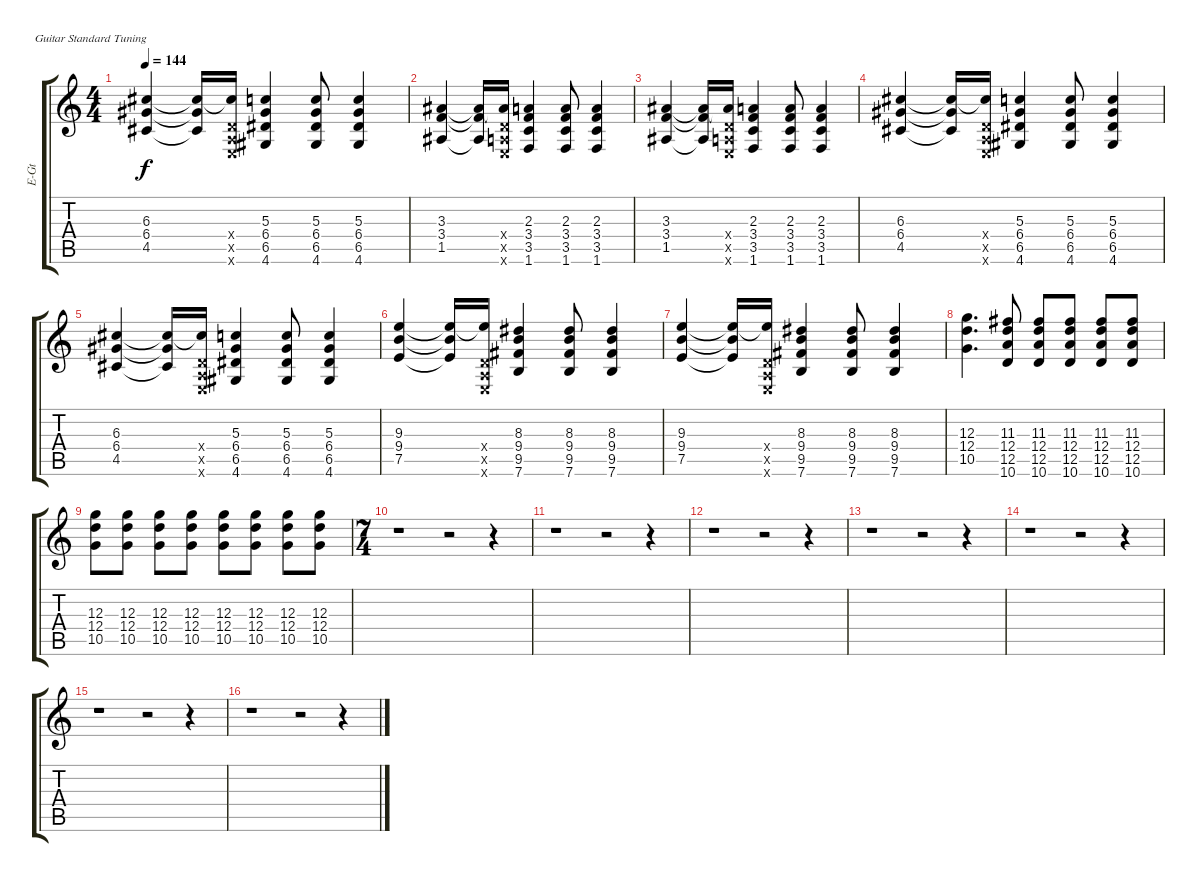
\bracketExtendMode groupsimilarinstruments
\otherSystemsTrackNameOrientation horizontal
\track ("Rhythm Guitar 1" "E-Gt") {instrument distortionguitar}
\staff {score tabs}
\tuning (E4 B3 G3 D3 A2 E2)
\ts (4 4)
\tempo 144
\clef g2
\ks c
(6.3{acc #} 6.4{acc #} 4.5{acc #}).4{dy f beam Up} (6.4{t acc #} 4.5{t acc #} 6.3{t acc #}).16{beam Up} (6.3{t acc #} 0.4{x} 0.5{x} 0.6{x}).16{beam Up} (5.3 6.4{acc #} 6.5{acc #} 4.6{acc #}).4{beam Up} (5.3 6.4{acc #} 6.5{acc #} 4.6{acc #}).8{beam Up} (5.3 6.4{acc #} 6.5{acc #} 4.6{acc #}).4{beam Up} |
(3.3{acc #} 3.4 1.5{acc #}).4{beam Up} (3.4{t} 1.5{t acc #} 3.3{t acc #}).16{beam Up} (3.3{t acc #} 0.4{x} 0.5{x} 0.6{x}).16{beam Up} (2.3 3.4 3.5 1.6).4{beam Up} (2.3 3.4 3.5 1.6).8{beam Up} (2.3 3.4 3.5 1.6).4{beam Up} |
(3.3{acc #} 3.4 1.5{acc #}).4{beam Up} (3.4{t} 1.5{t acc #} 3.3{t acc #}).16{beam Up} (3.3{t acc #} 0.4{x} 0.5{x} 0.6{x}).16{beam Up} (2.3 3.4 3.5 1.6).4{beam Up} (2.3 3.4 3.5 1.6).8{beam Up} (2.3 3.4 3.5 1.6).4{beam Up} |
(6.3{acc #} 6.4{acc #} 4.5{acc #}).4{beam Up} (6.4{t acc #} 4.5{t acc #} 6.3{t acc #}).16{beam Up} (6.3{t acc #} 0.4{x} 0.5{x} 0.6{x}).16{beam Up} (5.3 6.4{acc #} 6.5{acc #} 4.6{acc #}).4{beam Up} (5.3 6.4{acc #} 6.5{acc #} 4.6{acc #}).8{beam Up} (5.3 6.4{acc #} 6.5{acc #} 4.6{acc #}).4{beam Up} |
(6.3{acc #} 6.4{acc #} 4.5{acc #}).4{beam Up} (6.4{t acc #} 4.5{t acc #} 6.3{t acc #}).16{beam Up} (6.3{t acc #} 0.4{x} 0.5{x} 0.6{x}).16{beam Up} (5.3 6.4{acc #} 6.5{acc #} 4.6{acc #}).4{beam Up} (5.3 6.4{acc #} 6.5{acc #} 4.6{acc #}).8{beam Up} (5.3 6.4{acc #} 6.5{acc #} 4.6{acc #}).4{beam Up} |
(9.3 9.4 7.5).4{beam Up} (9.4{t} 7.5{t} 9.3{t}).16{beam Up} (9.3{t} 0.4{x} 0.5{x} 0.6{x}).16{beam Up} (8.3{acc #} 9.4 9.5{acc #} 7.6).4{beam Up} (8.3{acc #} 9.4 9.5{acc #} 7.6).8{beam Up} (8.3{acc #} 9.4 9.5{acc #} 7.6).4{beam Up} |
(9.3 9.4 7.5).4{beam Up} (9.4{t} 7.5{t} 9.3{t}).16{beam Up} (9.3{t} 0.4{x} 0.5{x} 0.6{x}).16{beam Up} (8.3{acc #} 9.4 9.5{acc #} 7.6).4{beam Up} (8.3{acc #} 9.4 9.5{acc #} 7.6).8{beam Up} (8.3{acc #} 9.4 9.5{acc #} 7.6).4{beam Up} |
(12.3 12.4 10.5).4{d beam Down} (11.3{acc #} 12.4 12.5 10.6).8{beam Up} (11.3{acc #} 12.4 12.5 10.6).8{beam Up} (11.3{acc #} 12.4 12.5 10.6).8{beam Up} (11.3{acc #} 12.4 12.5 10.6).8{beam Up} (11.3{acc #} 12.4 12.5 10.6).8{beam Up} |
(12.3 12.4 10.5).8{beam Down} (12.3 12.4 10.5).8{beam Down} (12.3 12.4 10.5).8{beam Down} (12.3 12.4 10.5).8{beam Down} (12.3 12.4 10.5).8{beam Down} (12.3 12.4 10.5).8{beam Down} (12.3 12.4 10.5).8{beam Down} (12.3 12.4 10.5).8{beam Down} |
\ts (7 4)
r.1{beam Down} r.2{beam Down} r.4{beam Down} |
r.1{beam Down} r.2{beam Down} r.4{beam Down} |
r.1{beam Down} r.2{beam Down} r.4{beam Down} |
r.1{beam Down} r.2{beam Down} r.4{beam Down} |
r.1{beam Down} r.2{beam Down} r.4{beam Down} |
r.1{beam Down} r.2{beam Down} r.4{beam Down} |
r.1{beam Down} r.2{beam Down} r.4{beam Down}
